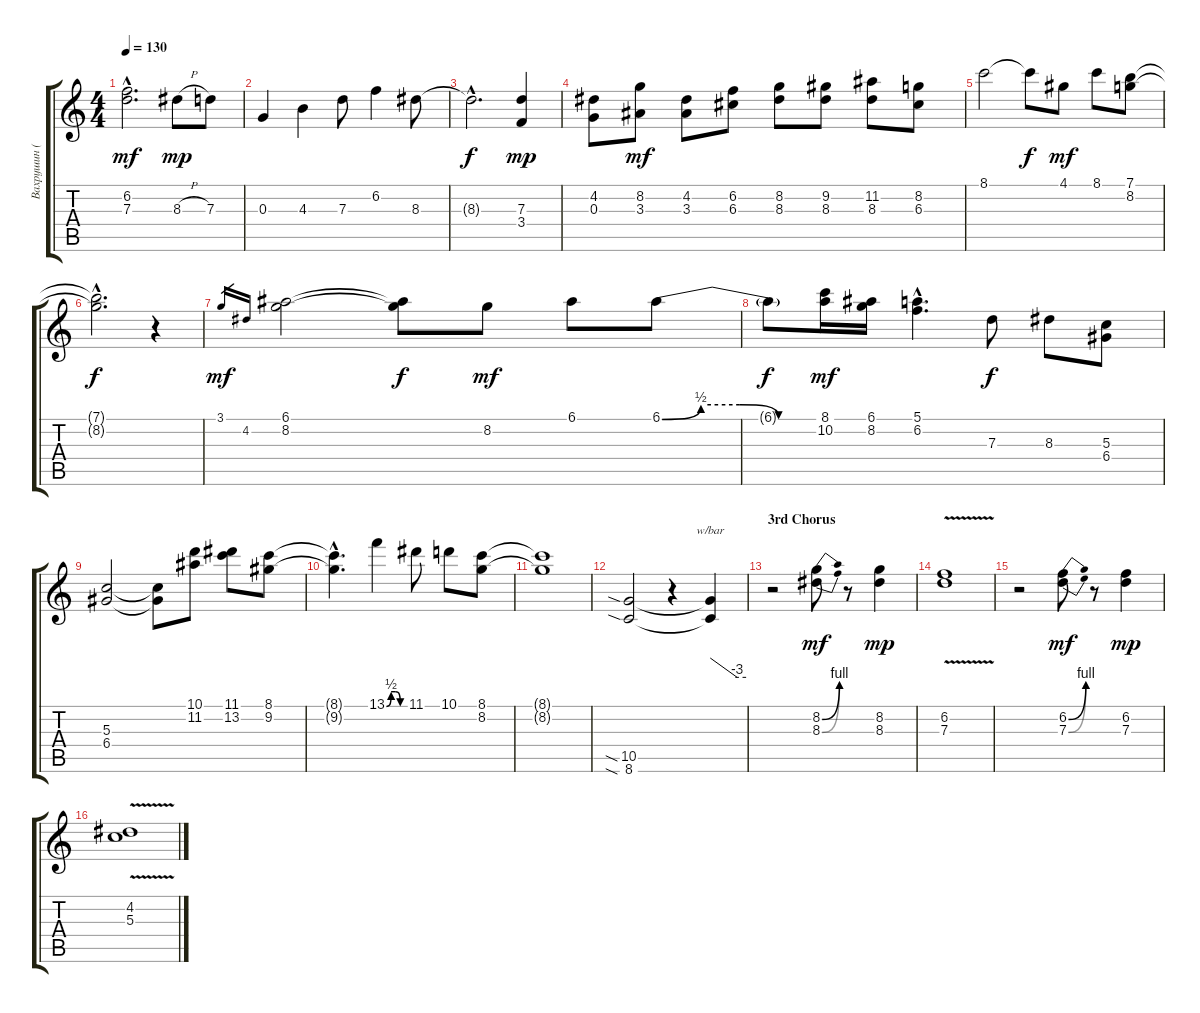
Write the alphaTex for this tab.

\track ("Вахрушин (Соло)" "Вахрушин (") {instrument distortionguitar}
\staff {score tabs}
\tuning (E4 B3 G3 D3 A2 E2) {hide}
\ts (4 4)
\tempo 130
\clef g2
\ks c
(6.2{hac} 7.3{hac}).2{d dy mf} 8.3{h}.8{dy mp} 7.3.8 |
0.3.4 4.3.4 7.3.8 6.2.4 8.3.8 |
8.3{hac t}.2{d dy f} (7.3 3.4).4{dy mp} |
(4.2 0.3).8 (8.2 3.3).8{dy mf} (4.2 3.3).8 (6.2 6.3).8 (8.2 8.3).8 (9.2 8.3).8 (11.2 8.3).8 (8.2 6.3).8 |
8.1.2 8.1{t}.8{dy f} 4.1.8{dy mf} 8.1.8 (7.1 8.2).8 |
(7.1{hac t} 8.2{hac t}).2{d dy f} r.4 |
3.1.16{gr dy mf} 4.2.16{gr} (6.1 8.2).2 (6.1{t} 8.2{t}).8{dy f} 8.2.8{dy mf} 6.1.8 6.1{be (custom 0 0 15 2 30 2 45 0 60 0)}.8 |
6.1{t}.8{dy f} (8.1 10.2).16{dy mf} (6.1 8.2).16 (5.1{hac} 6.2{hac}).4{d} 7.3.8{dy f} 8.3.8 (5.3 6.4).8 |
(5.3 6.4).2 (5.3{t} 6.4{t}).8 (10.1 11.2).8 (11.1 13.2).8 (8.1 9.2).8 |
(8.1{hac t} 9.2{hac t}).4{d} 13.1{be (custom 0 0 15 2 30 2 45 0 60 0)}.4 11.1.8 10.1.8 (8.1 8.2).8 |
(8.1{t} 8.2{t}).1 |
(10.5{sia} 8.6{sia}).2 r.4 (10.5{t} 8.6{t}).4{tbe (custom default 0 0 45 -12 60 -12)} |
\section ("" "3rd Chorus")
r.2 (8.2{be (bend 0 0 60 4)} 8.3{be (bend 0 0 60 4)}).8{dy mf} r.8 (8.2 8.3).4{dy mp} |
(6.2{v} 7.3{v}).1 |
r.2 (6.2{be (bend 0 0 60 4)} 7.3{be (bend 0 0 60 4)}).8{dy mf} r.8 (6.2 7.3).4{dy mp} |
(4.2{v} 5.3{v}).1
